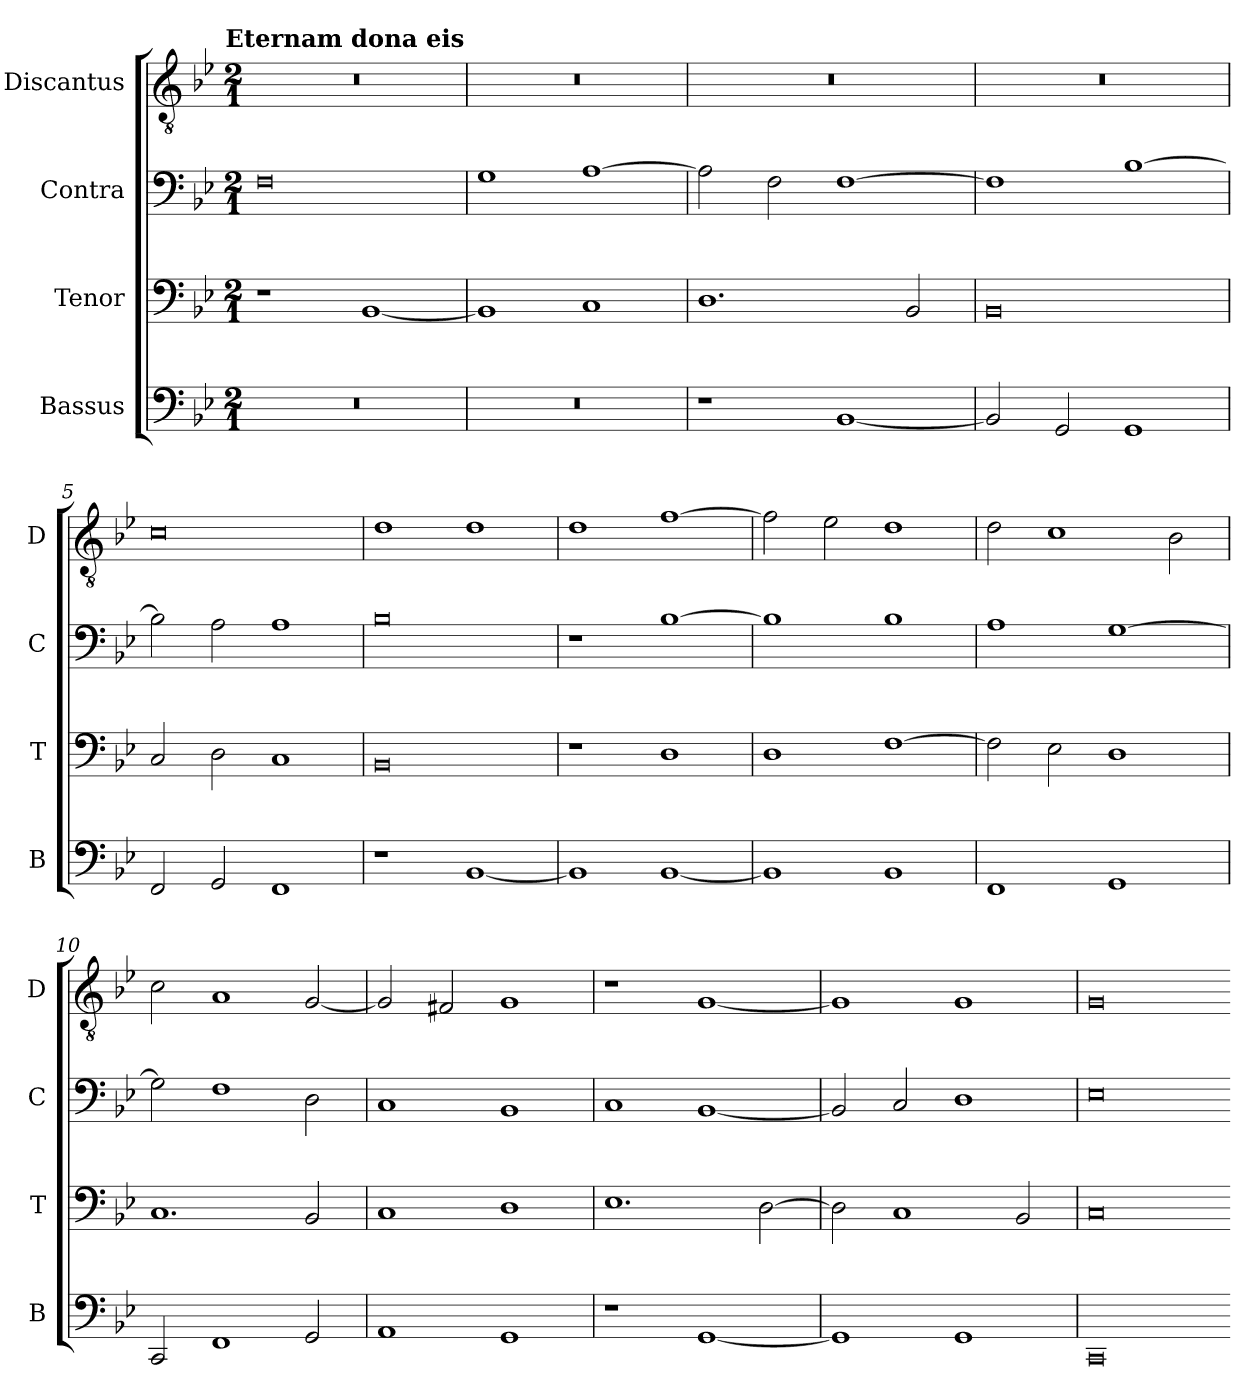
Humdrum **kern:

**kern	**kern	**kern	**kern
*part4	*part3	*part2	*part1
*staff4	*staff3	*staff2	*staff1
*I"Bassus	*I"Tenor	*I"Contra	*I"Discantus
*I'B	*I'T	*I'C	*I'D
*clefF4	*clefF4	*clefF4	*clefGv2
*k[b-e-]	*k[b-e-]	*k[b-e-]	*k[b-e-]
!!LO:TX:omd:t=Eternam dona eis
*M2/1	*M2/1	*M2/1	*M2/1
=1	=1	=1	=1
0r	1r	0F	0r
.	[1BB-	.	.
=2	=2	=2	=2
0r	1BB-]	1G	0r
.	1C	[1A	.
=3	=3	=3	=3
1r	1.D	2A\]	0r
.	.	2F\	.
[1BB-	.	[1F	.
.	2BB-/	.	.
=4	=4	=4	=4
2BB-/]	0BB-	1F]	0r
2GG/	.	.	.
1GG	.	[1B-	.
=5	=5	=5	=5
2FF	2C	2B-\]	0c
2GG	2D	2A\	.
1FF	1C	1A	.
=6	=6	=6	=6
1r	0BB-	0B-	1d
[1BB-	.	.	1d
=7	=7	=7	=7
1BB-]	1r	1r	1d
[1BB-	1D	[1B-	[1f
=8	=8	=8	=8
1BB-]	1D	1B-]	2f\]
.	.	.	2e-\
1BB-	[1F	1B-	1d
=9	=9	=9	=9
1FF	2F\]	1A	2d\
.	2E-\	.	1c
1GG	1D	[1G	.
.	.	.	2B-\
=10	=10	=10	=10
2CC/	1.C	2G\]	2c\
1FF	.	1F	1A
2GG/	2BB-/	2D\	[2G/
=11	=11	=11	=11
1AA	1C	1C	2G/]
.	.	.	2F#X/
1GG	1D	1BB-	1G
=12	=12	=12	=12
1r	1.E-	1C	1r
[1GG	.	[1BB-	[1G
.	[2D\	.	.
=13	=13	=13	=13
1GG]	2D\]	2BB-/]	1G]
.	1C	2C/	.
1GG	.	1D	1G
.	2BB-/	.	.
=14	=14	=14	=14
0CC	0C	0E-	0G
=-	=-	=-	=-
*-	*-	*-	*-
